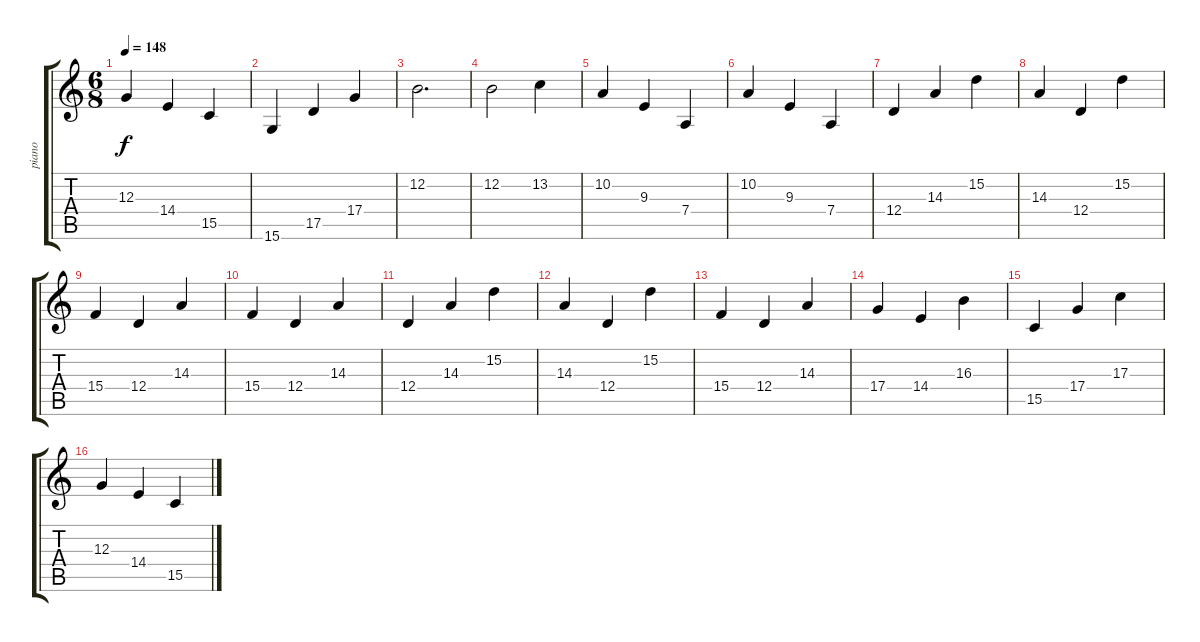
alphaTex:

\track ("piano" "piano") {instrument acousticgrandpiano}
\staff {score tabs}
\tuning (E4 B3 G3 D3 A2 E2) {hide}
\ts (6 8)
\tempo 148
\clef g2
\ks c
12.3.4{dy f} 14.4.4 15.5.4 |
15.6.4 17.5.4 17.4.4 |
12.2.2{d} |
12.2.2 13.2.4 |
10.2.4 9.3.4 7.4.4 |
10.2.4 9.3.4 7.4.4 |
12.4.4 14.3.4 15.2.4 |
14.3.4 12.4.4 15.2.4 |
15.4.4 12.4.4 14.3.4 |
15.4.4 12.4.4 14.3.4 |
12.4.4 14.3.4 15.2.4 |
14.3.4 12.4.4 15.2.4 |
15.4.4 12.4.4 14.3.4 |
17.4.4 14.4.4 16.3.4 |
15.5.4 17.4.4 17.3.4 |
12.3.4 14.4.4 15.5.4
